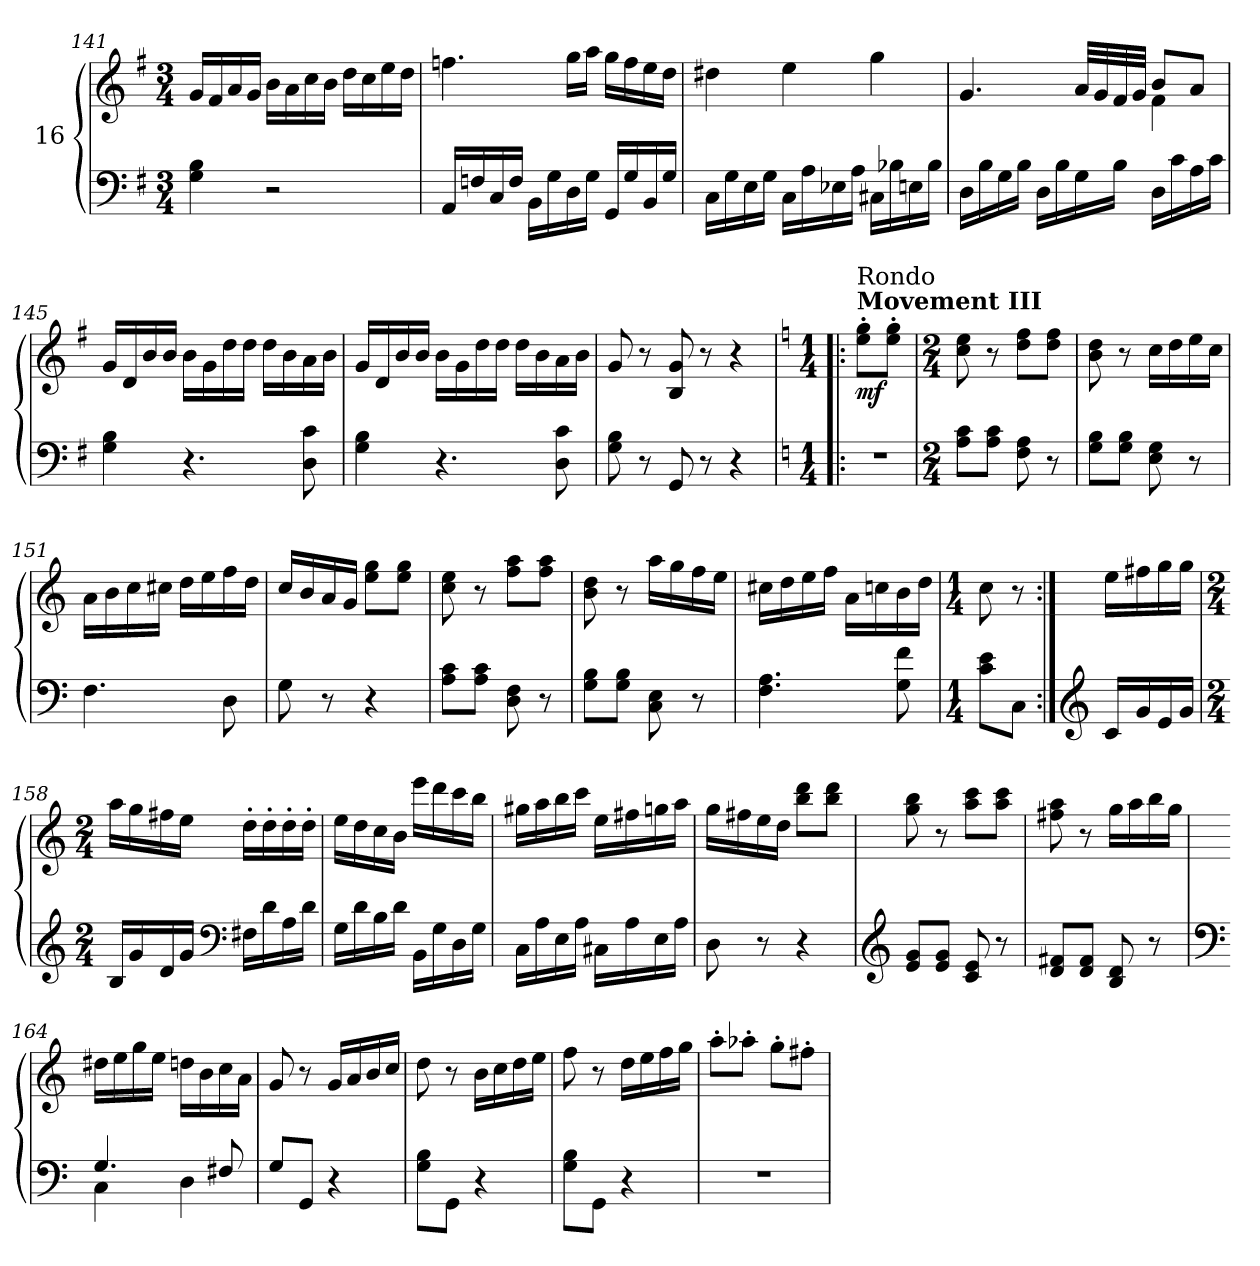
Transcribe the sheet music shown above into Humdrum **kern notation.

**kern	**kern	**dynam
*part1	*part1	*part1
*staff2	*staff1	*staff1/2
*I"16	*	*
*clefF4	*clefG2	*
*k[f#]	*k[f#]	*
*M3/4	*M3/4	*
=141	=141	=141
4G\ 4B\	16g/LL	.
.	16f#/	.
.	16a/	.
.	16g/JJ	.
2r	16b\LL	.
.	16a\	.
.	16cc\	.
.	16b\JJ	.
.	16dd\LL	.
.	16cc\	.
.	16ee\	.
.	16dd\JJ	.
=142	=142	=142
16AA/LL	4.ffn\	.
16Fn/	.	.
16C/	.	.
16F/JJ	.	.
16BB\LL	.	.
16G\	.	.
16D\	16gg\LL	.
16G\JJ	16aa\JJ	.
16GG/LL	16gg\LL	.
16G/	16ff\	.
16BB/	16ee\	.
16G/JJ	16dd\JJ	.
=143	=143	=143
16C\LL	4dd#X\	.
16G\	.	.
16E\	.	.
16G\JJ	.	.
16C\LL	4ee\	.
16A\	.	.
16E-X\	.	.
16A\JJ	.	.
16C#X\LL	4gg\	.
16B-X\	.	.
16En\	.	.
16B-\JJ	.	.
!!LO:LB:g=z
=144	=144	=144
*	*^	*
16D\LL	4.g/	2ryy	.
16B\	.	.	.
16G\	.	.	.
16B\JJ	.	.	.
16D\LL	.	.	.
16B\	.	.	.
16G\	32a/LLL	.	.
.	32g/	.	.
16B\JJ	32f#/	.	.
.	32g/JJJ	.	.
16D\LL	8b/L	4f#\	.
16c\	.	.	.
16A\	8a/J	.	.
16c\JJ	.	.	.
*	*v	*v	*
=145	=145	=145
4G\ 4B\	16g/LL	.
.	16d/	.
.	16b/	.
.	16b/JJ	.
4.r	16b\LL	.
.	16g\	.
.	16dd\	.
.	16dd\JJ	.
.	16dd\LL	.
.	16b\	.
8D\ 8c\	16a\	.
.	16b\JJ	.
=146	=146	=146
4G\ 4B\	16g/LL	.
.	16d/	.
.	16b/	.
.	16b/JJ	.
4.r	16b\LL	.
.	16g\	.
.	16dd\	.
.	16dd\JJ	.
.	16dd\LL	.
.	16b\	.
8D\ 8c\	16a\	.
.	16b\JJ	.
=147	=147	=147
8G\ 8B\	8g/	.
8r	8r	.
8GG/	8B/ 8g/	.
8r	8r	.
4r	4r	.
!!LO:PB:g=z
=148!|:	=148!|:	=148!|:
*k[]	*k[]	*
*M1/4	*M1/4	*
!	!LO:TX:a:B:t=Movement III	!
!	!LO:TX:a:t=Rondo	!
!	!	!LO:DY:b
4r	8ee\' 8gg\'L	mf
.	8ee\' 8gg\'J	.
=149	=149	=149
*M2/4	*M2/4	*
8A\ 8c\L	8cc\ 8ee\	.
8A\ 8c\J	8r	.
8F\ 8A\	8dd\ 8ff\L	.
8r	8dd\ 8ff\J	.
=150	=150	=150
8G\ 8B\L	8b\ 8dd\	.
8G\ 8B\J	8r	.
8E\ 8G\	16cc\LL	.
.	16dd\	.
8r	16ee\	.
.	16cc\JJ	.
=151	=151	=151
4.F\	16a\LL	.
.	16b\	.
.	16cc\	.
.	16cc#X\JJ	.
.	16dd\LL	.
.	16ee\	.
8D\	16ff\	.
.	16dd\JJ	.
=152	=152	=152
8G\	16cc/LL	.
.	16b/	.
8r	16a/	.
.	16g/JJ	.
4r	8ee\ 8gg\L	.
.	8ee\ 8gg\J	.
=153	=153	=153
8A\ 8c\L	8cc\ 8ee\	.
8A\ 8c\J	8r	.
8D\ 8F\	8ff\ 8aa\L	.
8r	8ff\ 8aa\J	.
=154	=154	=154
8G\ 8B\L	8b\ 8dd\	.
8G\ 8B\J	8r	.
8C\ 8E\	16aa\LL	.
.	16gg\	.
8r	16ff\	.
.	16ee\JJ	.
=155	=155	=155
4.F\ 4.A\	16cc#X\LL	.
.	16dd\	.
.	16ee\	.
.	16ff\JJ	.
.	16a\LL	.
.	16ccn\	.
8G\ 8f\	16b\	.
.	16dd\JJ	.
!!LO:LB:g=z
=156	=156	=156
*M1/4	*M1/4	*
8c\ 8e\L	8cc\	.
8C\J	8r	.
=157:|!	=157:|!	=157:|!
*clefG2	*	*
16c/LL	16ee\LL	.
16g/	16ff#X\	.
16e/	16gg\	.
16g/JJ	16gg\JJ	.
=158	=158	=158
*M2/4	*M2/4	*
16B/LL	16aa\LL	.
16g/	16gg\	.
16d/	16ff#X\	.
16g/JJ	16ee\JJ	.
*clefF4	*	*
16F#X\LL	16dd'\LL	.
16d\	16dd'\	.
16A\	16dd'\	.
16d\JJ	16dd'\JJ	.
=159	=159	=159
16G\LL	16ee\LL	.
16d\	16dd\	.
16B\	16cc\	.
16d\JJ	16b\JJ	.
16BB\LL	16eee\LL	.
16G\	16ddd\	.
16D\	16ccc\	.
16G\JJ	16bb\JJ	.
=160	=160	=160
16C\LL	16gg#X\LL	.
16A\	16aa\	.
16E\	16bb\	.
16A\JJ	16ccc\JJ	.
16C#X\LL	16ee\LL	.
16A\	16ff#X\	.
16E\	16ggn\	.
16A\JJ	16aa\JJ	.
=161	=161	=161
8D\	16gg\LL	.
.	16ff#X\	.
8r	16ee\	.
.	16dd\JJ	.
4r	8bb\ 8ddd\L	.
.	8bb\ 8ddd\J	.
=162	=162	=162
*clefG2	*	*
8e/ 8g/L	8gg\ 8bb\	.
8e/ 8g/J	8r	.
8c/ 8e/	8aa\ 8ccc\L	.
8r	8aa\ 8ccc\J	.
!!LO:LB:g=z
=163	=163	=163
8d/ 8f#X/L	8ff#X\ 8aa\	.
8d/ 8f#/J	8r	.
8B/ 8d/	16gg\LL	.
.	16aa\	.
8r	16bb\	.
.	16gg\JJ	.
=164	=164	=164
*clefF4	*	*
*^	*	*
4.G/	4C\	16dd#X\LL	.
.	.	16ee\	.
.	.	16gg\	.
.	.	16ee\JJ	.
.	4D\	16ddn\LL	.
.	.	16b\	.
8F#X/	.	16cc\	.
.	.	16a\JJ	.
*v	*v	*	*
=165	=165	=165
8G/L	8g/	.
8GG/J	8r	.
4r	16g/LL	.
.	16a/	.
.	16b/	.
.	16cc/JJ	.
=166	=166	=166
8G\ 8B\L	8dd\	.
8GG\J	8r	.
4r	16b\LL	.
.	16cc\	.
.	16dd\	.
.	16ee\JJ	.
=167	=167	=167
8G\ 8B\L	8ff\	.
8GG\J	8r	.
4r	16dd\LL	.
.	16ee\	.
.	16ff\	.
.	16gg\JJ	.
=168	=168	=168
2r	8aa'\L	.
.	8aa-X'\J	.
.	8gg'\L	.
.	8ff#X'\J	.
=	=	=
*-	*-	*-
